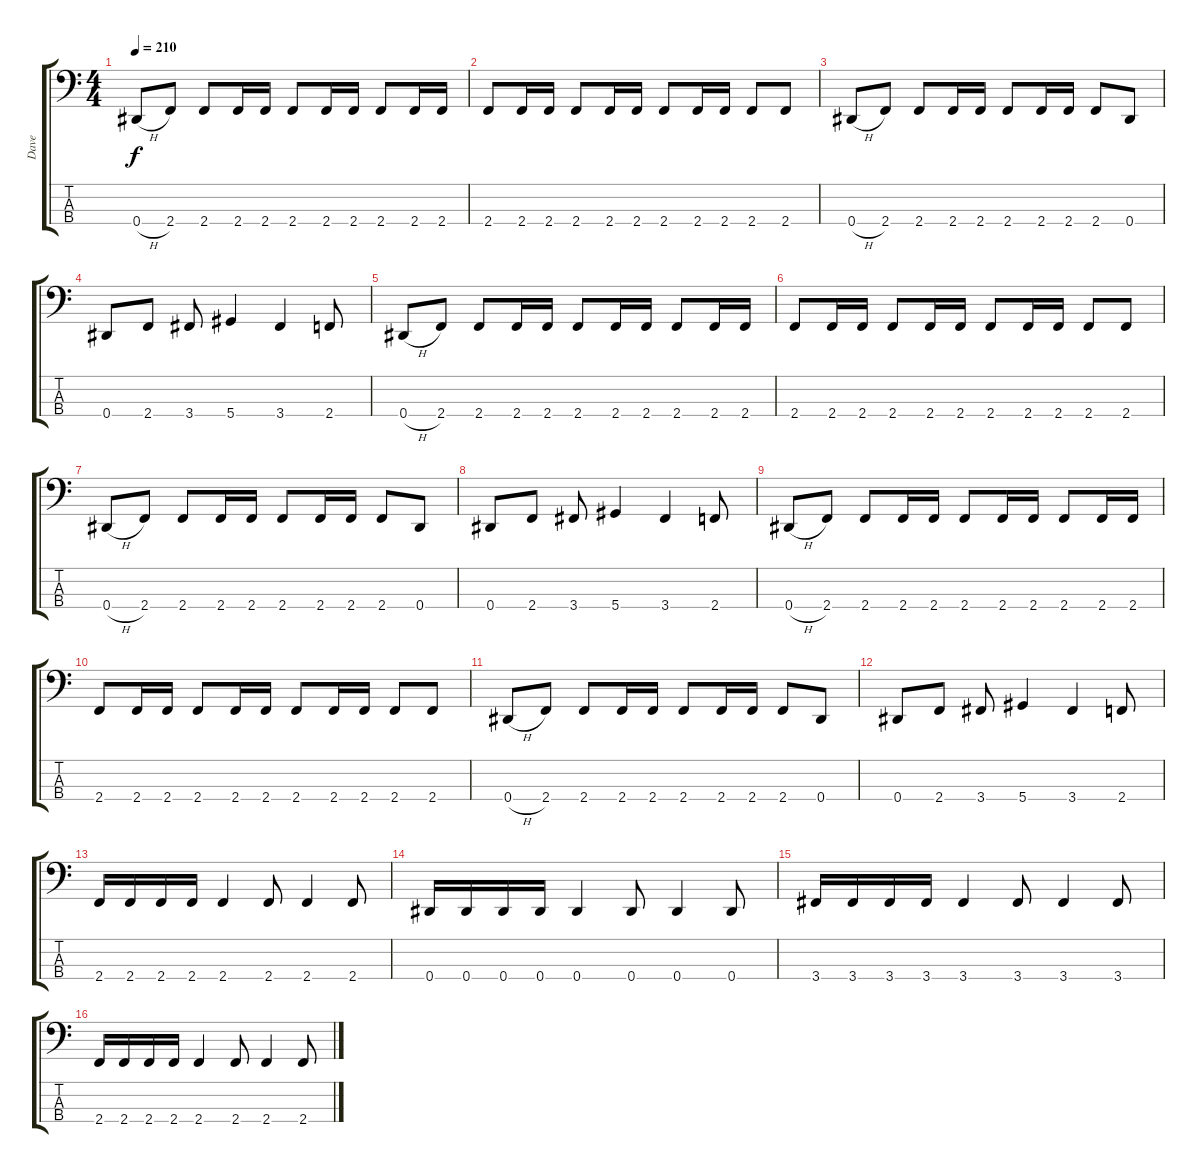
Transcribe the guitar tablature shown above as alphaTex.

\track ("Dave" "Dave") {instrument electricbasspick}
\staff {score tabs}
\tuning (Gb2 Db2 Ab1 Eb1) {hide}
\ts (4 4)
\tempo 210
\clef f4
\ks c
0.4{h}.8{dy f} 2.4.8 2.4.8 2.4.16 2.4.16 2.4.8 2.4.16 2.4.16 2.4.8 2.4.16 2.4.16 |
2.4.8 2.4.16 2.4.16 2.4.8 2.4.16 2.4.16 2.4.8 2.4.16 2.4.16 2.4.8 2.4.8 |
0.4{h}.8 2.4.8 2.4.8 2.4.16 2.4.16 2.4.8 2.4.16 2.4.16 2.4.8 0.4.8 |
0.4.8 2.4.8 3.4.8 5.4.4 3.4.4 2.4.8 |
0.4{h}.8 2.4.8 2.4.8 2.4.16 2.4.16 2.4.8 2.4.16 2.4.16 2.4.8 2.4.16 2.4.16 |
2.4.8 2.4.16 2.4.16 2.4.8 2.4.16 2.4.16 2.4.8 2.4.16 2.4.16 2.4.8 2.4.8 |
0.4{h}.8 2.4.8 2.4.8 2.4.16 2.4.16 2.4.8 2.4.16 2.4.16 2.4.8 0.4.8 |
0.4.8 2.4.8 3.4.8 5.4.4 3.4.4 2.4.8 |
0.4{h}.8 2.4.8 2.4.8 2.4.16 2.4.16 2.4.8 2.4.16 2.4.16 2.4.8 2.4.16 2.4.16 |
2.4.8 2.4.16 2.4.16 2.4.8 2.4.16 2.4.16 2.4.8 2.4.16 2.4.16 2.4.8 2.4.8 |
0.4{h}.8 2.4.8 2.4.8 2.4.16 2.4.16 2.4.8 2.4.16 2.4.16 2.4.8 0.4.8 |
0.4.8 2.4.8 3.4.8 5.4.4 3.4.4 2.4.8 |
2.4.16 2.4.16 2.4.16 2.4.16 2.4.4 2.4.8 2.4.4 2.4.8 |
0.4.16 0.4.16 0.4.16 0.4.16 0.4.4 0.4.8 0.4.4 0.4.8 |
3.4.16 3.4.16 3.4.16 3.4.16 3.4.4 3.4.8 3.4.4 3.4.8 |
2.4.16 2.4.16 2.4.16 2.4.16 2.4.4 2.4.8 2.4.4 2.4.8
